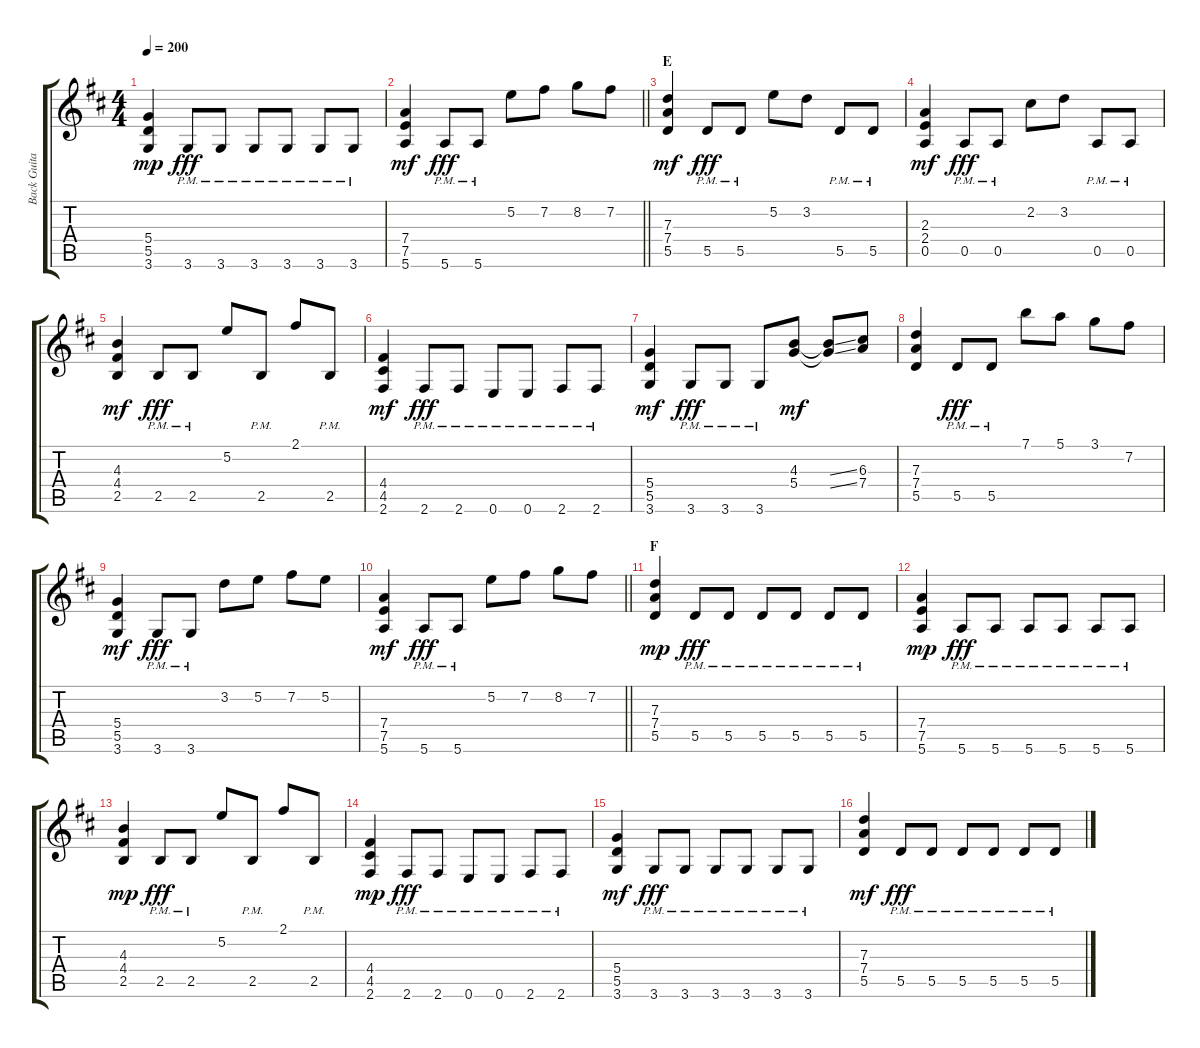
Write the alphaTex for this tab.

\track ("Back Guitar(Right ch.)" "Back Guita") {instrument distortionguitar}
\staff {score tabs}
\tuning (E4 B3 G3 D3 A2 E2) {hide}
\ts (4 4)
\tempo 200
\clef g2
\ks d
(5.4 5.5 3.6).4{dy mp} 3.6{pm}.8{dy fff} 3.6{pm}.8 3.6{pm}.8 3.6{pm}.8 3.6{pm}.8 3.6{pm}.8 |
\barLineRight lightlight
(7.4 7.5 5.6).4{dy mf} 5.6{pm}.8{dy fff} 5.6{pm}.8 5.2.8 7.2.8 8.2.8 7.2.8 |
\section ("" "E")
(7.3 7.4 5.5).4{dy mf} 5.5{pm}.8{dy fff} 5.5{pm}.8 5.2.8 3.2.8 5.5{pm}.8 5.5{pm}.8 |
(2.3 2.4 0.5).4{dy mf} 0.5{pm}.8{dy fff} 0.5{pm}.8 2.2.8 3.2.8 0.5{pm}.8 0.5{pm}.8 |
(4.3 4.4 2.5).4{dy mf} 2.5{pm}.8{dy fff} 2.5{pm}.8 5.2.8 2.5{pm}.8 2.1.8 2.5{pm}.8 |
(4.4 4.5 2.6).4{dy mf} 2.6{pm}.8{dy fff} 2.6{pm}.8 0.6{pm}.8 0.6{pm}.8 2.6{pm}.8 2.6{pm}.8 |
(5.4 5.5 3.6).4{dy mf} 3.6{pm}.8{dy fff} 3.6{pm}.8 3.6{pm}.8 (4.3 5.4).8{dy mf} (4.3{ss t} 5.4{ss t}).8 (6.3 7.4).8 |
(7.3 7.4 5.5).4 5.5{pm}.8{dy fff} 5.5{pm}.8 7.1.8 5.1.8 3.1.8 7.2.8 |
(5.4 5.5 3.6).4{dy mf} 3.6{pm}.8{dy fff} 3.6{pm}.8 3.2.8 5.2.8 7.2.8 5.2.8 |
\barLineRight lightlight
(7.4 7.5 5.6).4{dy mf} 5.6{pm}.8{dy fff} 5.6{pm}.8 5.2.8 7.2.8 8.2.8 7.2.8 |
\section ("" "F")
(7.3 7.4 5.5).4{dy mp} 5.5{pm}.8{dy fff} 5.5{pm}.8 5.5{pm}.8 5.5{pm}.8 5.5{pm}.8 5.5{pm}.8 |
(7.4 7.5 5.6).4{dy mp} 5.6{pm}.8{dy fff} 5.6{pm}.8 5.6{pm}.8 5.6{pm}.8 5.6{pm}.8 5.6{pm}.8 |
(4.3 4.4 2.5).4{dy mp} 2.5{pm}.8{dy fff} 2.5{pm}.8 5.2.8 2.5{pm}.8 2.1.8 2.5{pm}.8 |
(4.4 4.5 2.6).4{dy mp} 2.6{pm}.8{dy fff} 2.6{pm}.8 0.6{pm}.8 0.6{pm}.8 2.6{pm}.8 2.6{pm}.8 |
(5.4 5.5 3.6).4{dy mf} 3.6{pm}.8{dy fff} 3.6{pm}.8 3.6{pm}.8 3.6{pm}.8 3.6{pm}.8 3.6{pm}.8 |
(7.3 7.4 5.5).4{dy mf} 5.5{pm}.8{dy fff} 5.5{pm}.8 5.5{pm}.8 5.5{pm}.8 5.5{pm}.8 5.5{pm}.8
